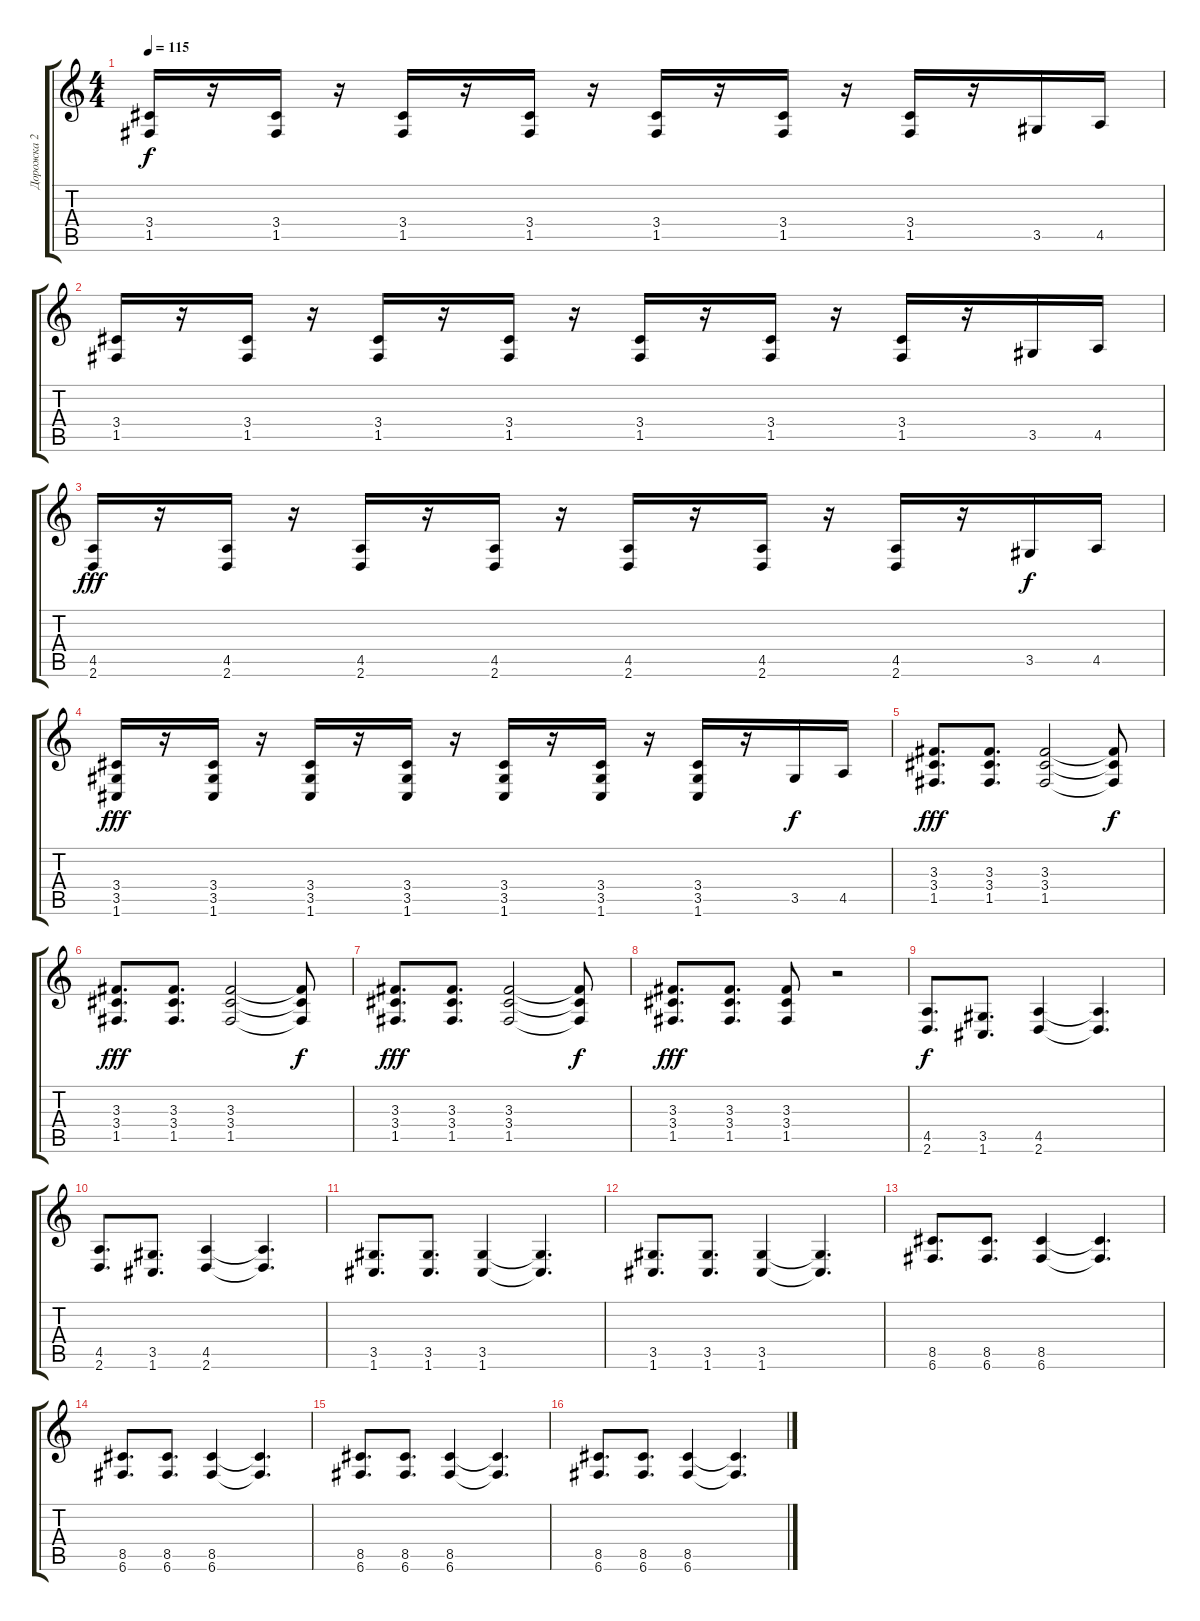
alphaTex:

\track ("Дорожка 2" "Дорожка 2") {instrument distortionguitar}
\staff {score tabs}
\tuning (C4 G3 Eb3 Bb2 F2 C2) {hide}
\ts (4 4)
\tempo 115
\clef g2
\ks c
(3.4 1.5).16{dy f} r.16 (3.4 1.5).16 r.16 (3.4 1.5).16 r.16 (3.4 1.5).16 r.16 (3.4 1.5).16 r.16 (3.4 1.5).16 r.16 (3.4 1.5).16 r.16 3.5.16 4.5.16 |
(3.4 1.5).16 r.16 (3.4 1.5).16 r.16 (3.4 1.5).16 r.16 (3.4 1.5).16 r.16 (3.4 1.5).16 r.16 (3.4 1.5).16 r.16 (3.4 1.5).16 r.16 3.5.16 4.5.16 |
(4.5 2.6).16{dy fff} r.16 (4.5 2.6).16 r.16 (4.5 2.6).16 r.16 (4.5 2.6).16 r.16 (4.5 2.6).16 r.16 (4.5 2.6).16 r.16 (4.5 2.6).16 r.16 3.5.16{dy f} 4.5.16 |
(3.4 3.5 1.6).16{dy fff} r.16 (3.4 3.5 1.6).16 r.16 (3.4 3.5 1.6).16 r.16 (3.4 3.5 1.6).16 r.16 (3.4 3.5 1.6).16 r.16 (3.4 3.5 1.6).16 r.16 (3.4 3.5 1.6).16 r.16 3.5.16{dy f} 4.5.16 |
(3.3 3.4 1.5).8{d dy fff} (3.3 3.4 1.5).8{d} (3.3 3.4 1.5).2 (3.3{t} 3.4{t} 1.5{t}).8{dy f} |
(3.3 3.4 1.5).8{d dy fff} (3.3 3.4 1.5).8{d} (3.3 3.4 1.5).2 (3.3{t} 3.4{t} 1.5{t}).8{dy f} |
(3.3 3.4 1.5).8{d dy fff} (3.3 3.4 1.5).8{d} (3.3 3.4 1.5).2 (3.3{t} 3.4{t} 1.5{t}).8{dy f} |
(3.3 3.4 1.5).8{d dy fff} (3.3 3.4 1.5).8{d} (3.3 3.4 1.5).8 r.2 |
(4.5 2.6).8{d dy f} (3.5 1.6).8{d} (4.5 2.6).4 (4.5{t} 2.6{t}).4{d} |
(4.5 2.6).8{d} (3.5 1.6).8{d} (4.5 2.6).4 (4.5{t} 2.6{t}).4{d} |
(3.5 1.6).8{d} (3.5 1.6).8{d} (3.5 1.6).4 (3.5{t} 1.6{t}).4{d} |
(3.5 1.6).8{d} (3.5 1.6).8{d} (3.5 1.6).4 (3.5{t} 1.6{t}).4{d} |
(8.5 6.6).8{d} (8.5 6.6).8{d} (8.5 6.6).4 (8.5{t} 6.6{t}).4{d} |
(8.5 6.6).8{d} (8.5 6.6).8{d} (8.5 6.6).4 (8.5{t} 6.6{t}).4{d} |
(8.5 6.6).8{d} (8.5 6.6).8{d} (8.5 6.6).4 (8.5{t} 6.6{t}).4{d} |
(8.5 6.6).8{d} (8.5 6.6).8{d} (8.5 6.6).4 (8.5{t} 6.6{t}).4{d}
